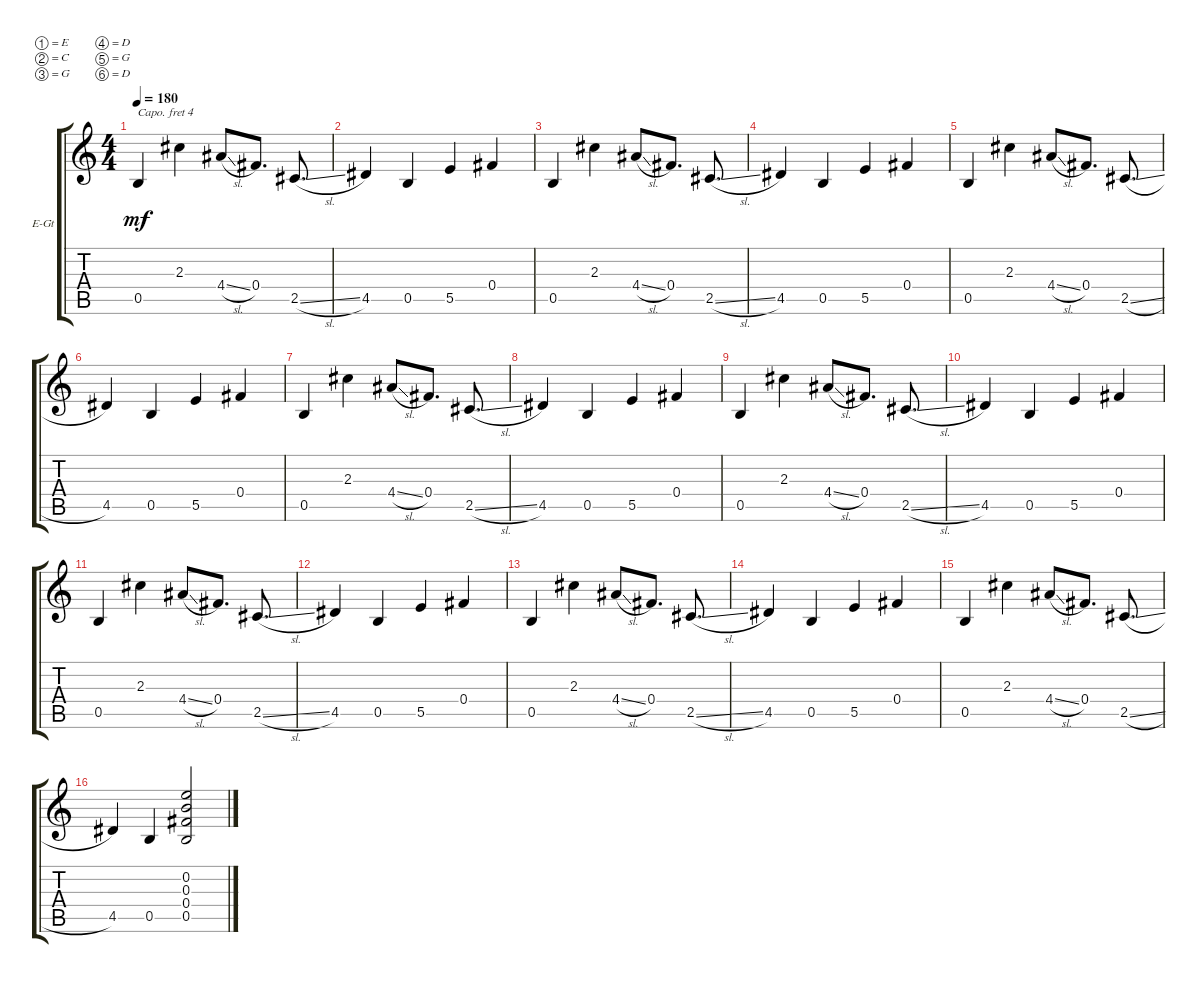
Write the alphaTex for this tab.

\defaultSystemsLayout 4
\bracketExtendMode groupsimilarinstruments
\firstSystemTrackNameOrientation horizontal
\otherSystemsTrackNameOrientation horizontal
\track ("Гитара (Кирилл)" "E-Gt") {instrument overdrivenguitar}
\staff {score tabs}
\capo 4
\tuning (E4 C4 G3 D3 G2 D2)
\ts (4 4)
\tempo 180
\clef g2
\ks c
0.5.4{dy mf instrument overdrivenguitar} 2.3.4 4.4{sl}.8 0.4.8{d} 2.5{sl}.8{d} |
4.5.4 0.5.4 5.5.4 0.4.4 |
0.5.4 2.3.4 4.4{sl}.8 0.4.8{d} 2.5{sl}.8{d} |
4.5.4 0.5.4 5.5.4 0.4.4 |
0.5.4 2.3.4 4.4{sl}.8 0.4.8{d} 2.5{sl}.8{d} |
4.5.4 0.5.4 5.5.4 0.4.4 |
0.5.4 2.3.4 4.4{sl}.8 0.4.8{d} 2.5{sl}.8{d} |
4.5.4 0.5.4 5.5.4 0.4.4 |
0.5.4 2.3.4 4.4{sl}.8 0.4.8{d} 2.5{sl}.8{d} |
4.5.4 0.5.4 5.5.4 0.4.4 |
0.5.4 2.3.4 4.4{sl}.8 0.4.8{d} 2.5{sl}.8{d} |
4.5.4 0.5.4 5.5.4 0.4.4 |
0.5.4 2.3.4 4.4{sl}.8 0.4.8{d} 2.5{sl}.8{d} |
4.5.4 0.5.4 5.5.4 0.4.4 |
0.5.4 2.3.4 4.4{sl}.8 0.4.8{d} 2.5{sl}.8{d} |
4.5.4 0.5.4 (0.5 0.4 0.3 0.2).2
